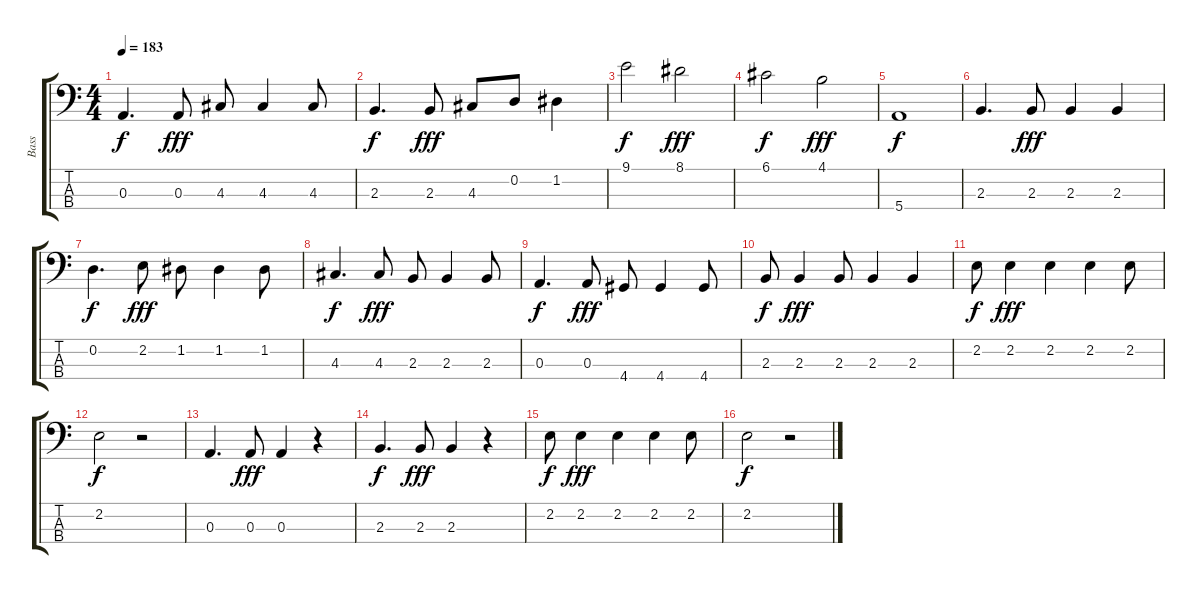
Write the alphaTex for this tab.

\track ("Bass" "Bass") {instrument synthbass2}
\staff {score tabs}
\tuning (G2 D2 A1 E1) {hide}
\ts (4 4)
\tempo 183
\clef f4
\ks c
0.3.4{d dy f} 0.3.8{dy fff} 4.3.8 4.3.4 4.3.8 |
2.3.4{d dy f} 2.3.8{dy fff} 4.3.8 0.2.8 1.2.4 |
9.1.2{dy f} 8.1.2{dy fff} |
6.1.2{dy f} 4.1.2{dy fff} |
5.4.1{dy f} |
2.3.4{d} 2.3.8{dy fff} 2.3.4 2.3.4 |
0.2.4{d dy f} 2.2.8{dy fff} 1.2.8 1.2.4 1.2.8 |
4.3.4{d dy f} 4.3.8{dy fff} 2.3.8 2.3.4 2.3.8 |
0.3.4{d dy f} 0.3.8{dy fff} 4.4.8 4.4.4 4.4.8 |
2.3.8{dy f} 2.3.4{dy fff} 2.3.8 2.3.4 2.3.4 |
2.2.8{dy f} 2.2.4{dy fff} 2.2.4 2.2.4 2.2.8 |
2.2.2{dy f} r.2 |
0.3.4{d} 0.3.8{dy fff} 0.3.4 r.4 |
2.3.4{d dy f} 2.3.8{dy fff} 2.3.4 r.4 |
2.2.8{dy f} 2.2.4{dy fff} 2.2.4 2.2.4 2.2.8 |
2.2.2{dy f} r.2
